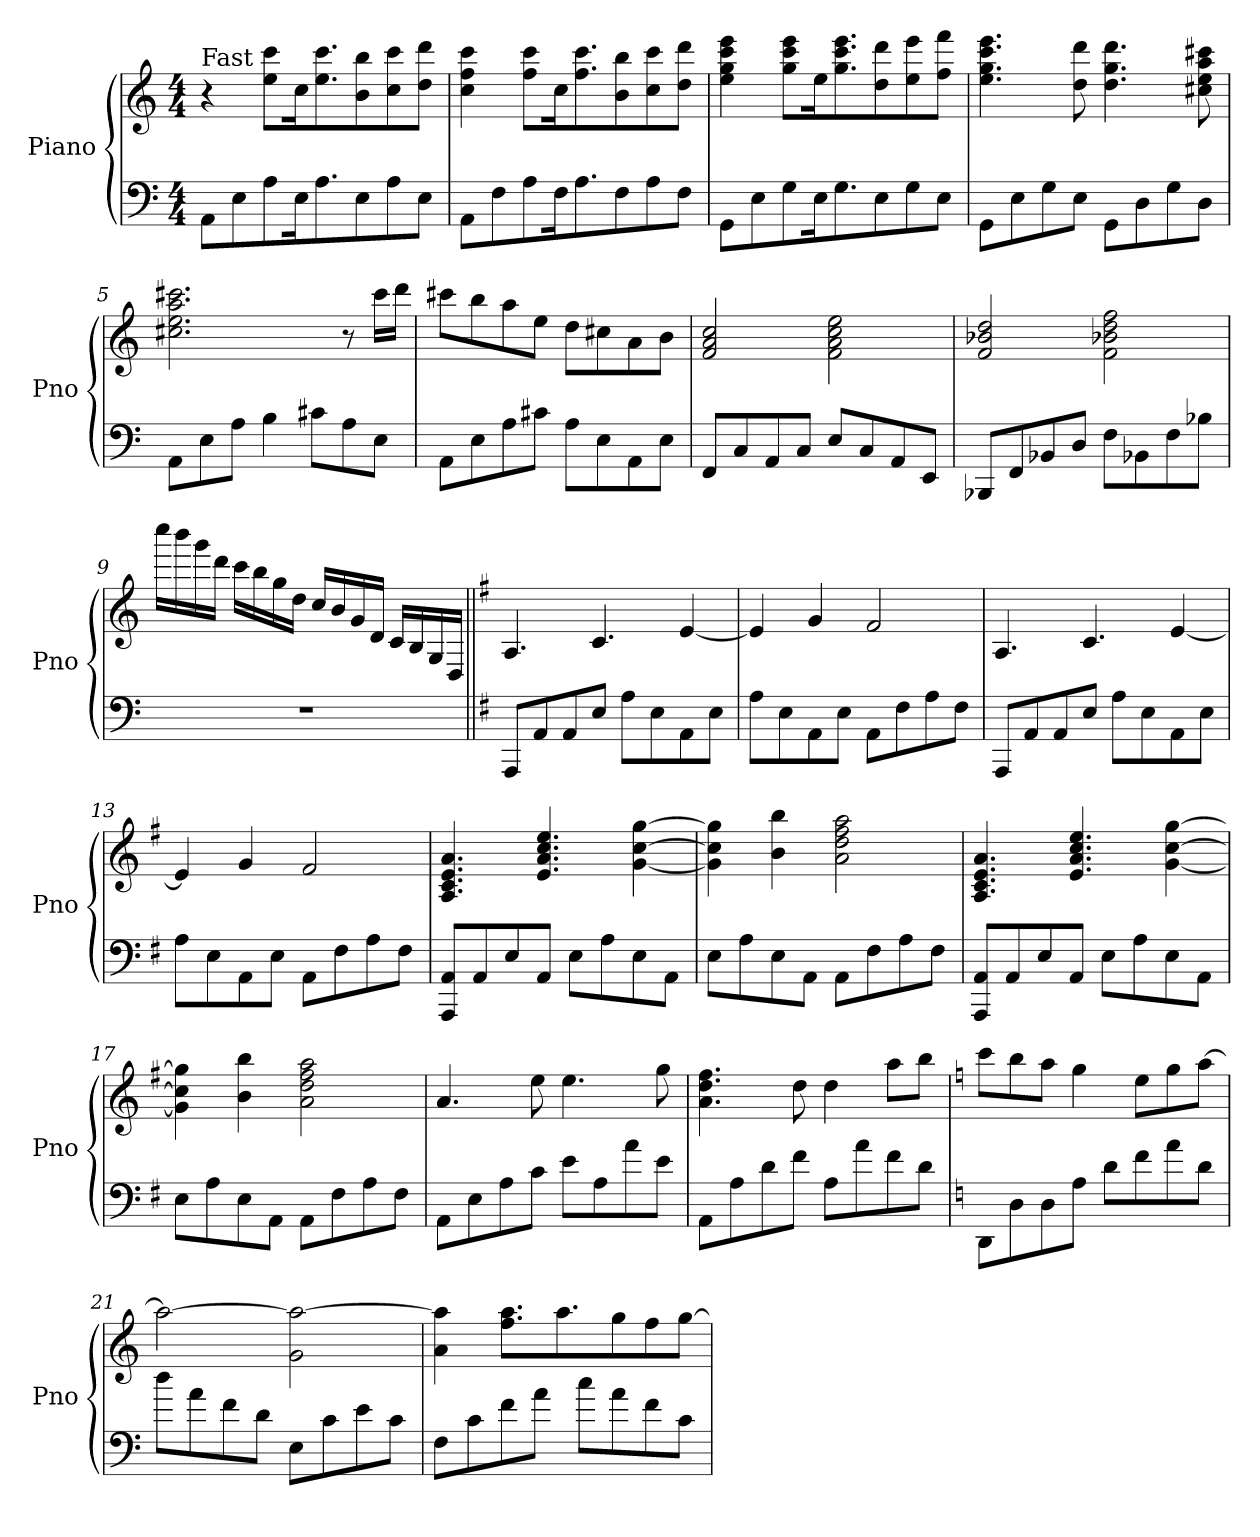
**kern	**kern
*part1	*part1
*staff2	*staff1
*I"Piano	*
*I'Pno	*
*clefF4	*clefG2
*k[]	*k[]
*C:	*C:
*M4/4	*M4/4
=1	=1
!	!LO:TX:a:t=Fast
8AA\L	4r
8E\	.
8A\	8ee\ 8ccc\L
16E\K	16cc\K
8.A\	8.ee\ 8.ccc\
8E\	8b\ 8bb\
8A\	8cc\ 8ccc\
8E\J	8dd\ 8ddd\J
=2	=2
8AA\L	4cc\ 4ff\ 4ccc\
8F\	.
8A\	8ff\ 8ccc\L
16F\K	16cc\K
8.A\	8.ff\ 8.ccc\
8F\	8b\ 8bb\
8A\	8cc\ 8ccc\
8F\J	8dd\ 8ddd\J
=3	=3
8GG\L	4ee\ 4gg\ 4ccc\ 4eee\
8E\	.
8G\	8gg\ 8ccc\ 8eee\L
16E\K	16ee\K
8.G\	8.gg\ 8.ccc\ 8.eee\
8E\	8dd\ 8ddd\
8G\	8ee\ 8eee\
8E\J	8ff\ 8fff\J
=4	=4
8GG\L	4.ee\ 4.gg\ 4.ccc\ 4.eee\
8E\	.
8G\	.
8E\J	8dd\ 8ddd\
8GG\L	4.dd\ 4.gg\ 4.ddd\
8D\	.
8G\	.
8D\J	8cc#X\ 8ee\ 8aa\ 8ccc#X\
=5	=5
8AA\L	2.cc#X\ 2.ee\ 2.aa\ 2.ccc#X\
8E\	.
8A\J	.
4B\	.
8c#X\L	.
8A\	8r
8E\J	16ccc#\LL
.	16ddd\JJ
!!LO:LB:g=z
=6	=6
8AA\L	8ccc#X\L
8E\	8bb\
8A\	8aa\
8c#X\J	8ee\J
8A\L	8dd\L
8E\	8cc#X\
8AA\	8a\
8E\J	8b\J
=7	=7
8FF/L	2f/ 2a/ 2cc/
8C/	.
8AA/	.
8C/J	.
8E/L	2f\ 2a\ 2cc\ 2ee\
8C/	.
8AA/	.
8EE/J	.
=8	=8
8BBB-X/L	2f/ 2b-X/ 2dd/
8FF/	.
8BB-X/	.
8D/J	.
8F\L	2f\ 2b-X\ 2dd\ 2ff\
8BB-X\	.
8F\	.
8B-X\J	.
=9	=9
1r	16cccc\LL
.	16bbb\
.	16ggg\
.	16ddd\JJ
.	16ccc\LL
.	16bb\
.	16gg\
.	16dd\JJ
.	16cc/LL
.	16b/
.	16g/
.	16d/JJ
.	16c/LL
.	16B/
.	16G/
.	16D/JJ
!!LO:LB:g=z
=10||	=10||
*k[f#]	*k[f#]
*G:	*G:
8AAA/L	4.A/
8AA/	.
8AA/	.
8E/J	4.c/
8A\L	.
8E\	.
8AA\	[4e/
8E\J	.
=11	=11
8A\L	4e/]
8E\	.
8AA\	4g/
8E\J	.
8AA\L	2f#/
8F#\	.
8A\	.
8F#\J	.
=12	=12
8AAA/L	4.A/
8AA/	.
8AA/	.
8E/J	4.c/
8A\L	.
8E\	.
8AA\	[4e/
8E\J	.
=13	=13
8A\L	4e/]
8E\	.
8AA\	4g/
8E\J	.
8AA\L	2f#/
8F#\	.
8A\	.
8F#\J	.
=14	=14
8AAA/ 8AA/L	4.A/ 4.c/ 4.e/ 4.a/
8AA/	.
8E/	.
8AA/J	4.e/ 4.a/ 4.cc/ 4.ee/
8E\L	.
8A\	.
8E\	[4g\ [4cc\ [4gg\
8AA\J	.
=15	=15
8E\L	4g\] 4cc\] 4gg\]
8A\	.
8E\	4b\ 4bb\
8AA\J	.
8AA\L	2a\ 2dd\ 2ff#\ 2aa\
8F#\	.
8A\	.
8F#\J	.
!!LO:LB:g=z
=16	=16
8AAA/ 8AA/L	4.A/ 4.c/ 4.e/ 4.a/
8AA/	.
8E/	.
8AA/J	4.e/ 4.a/ 4.cc/ 4.ee/
8E\L	.
8A\	.
8E\	[4g\ [4cc\ [4gg\
8AA\J	.
=17	=17
8E\L	4g\] 4cc\] 4gg\]
8A\	.
8E\	4b\ 4bb\
8AA\J	.
8AA\L	2a\ 2dd\ 2ff#\ 2aa\
8F#\	.
8A\	.
8F#\J	.
=18	=18
8AA\L	4.a/
8E\	.
8A\	.
8c\J	8ee\
8e\L	4.ee\
8A\	.
8a\	.
8e\J	8gg\
=19	=19
8AA\L	4.a\ 4.dd\ 4.ff#\
8A\	.
8d\	.
8f#\J	8dd\
8A\L	4dd\
8a\	.
8f#\	8aa\L
8d\J	8bb\J
=20	=20
*k[]	*k[]
*C:	*C:
8DD\L	8ccc\L
8D\	8bb\
8D\	8aa\J
8A\J	4gg\
8d\L	.
8f\	8ee\L
8a\	8gg\
8d\J	[8aa\J
!!LO:LB:g=z
=21	=21
8dd\L	2aa\_
8a\	.
8f\	.
8d\J	.
8E\L	2g\ 2aa\_
8c\	.
8e\	.
8c\J	.
=22	=22
8F\L	4a\ 4aa\]
8c\	.
8f\	8.ff\ 8.aa\L
8a\J	.
.	8.aa\
8cc\L	.
8a\	8gg\
8f\	8ff\
8c\J	[8gg\J
=	=
*-	*-
